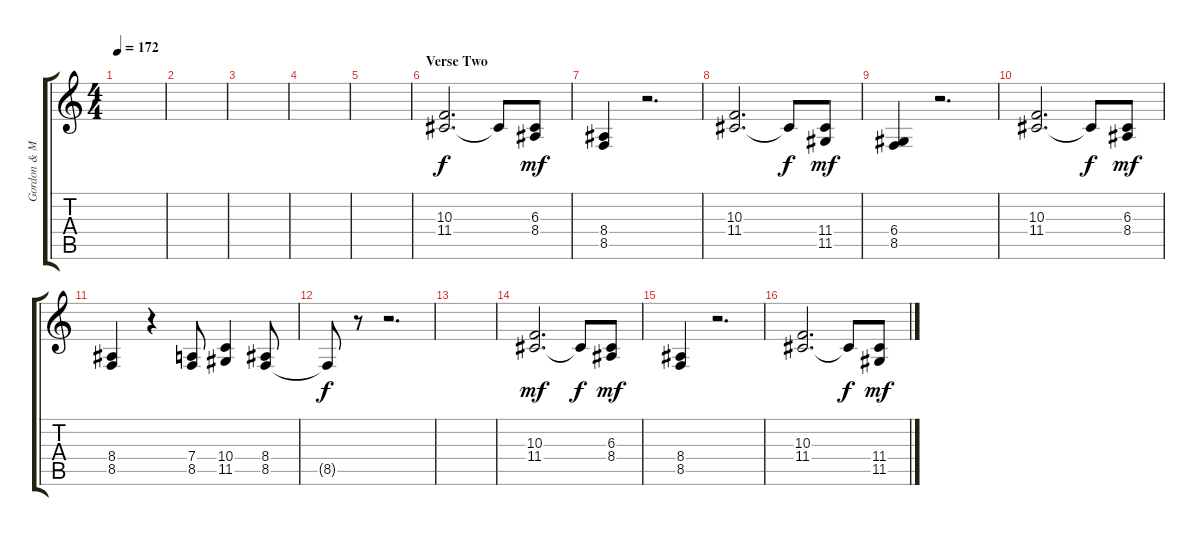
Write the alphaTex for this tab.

\track ("Gordon & Matt Vocals" "Gordon & M") {instrument baritonesax}
\staff {score tabs}
\tuning (E4 B3 G3 D3 A2 E2) {hide}
\ts (4 4)
\tempo 172
\clef g2
\ks c
|
|
|
|
|
\section ("" "Verse Two")
(10.3 11.4).2{d} 11.4{t}.8{dy f} (6.3 8.4).8{dy mf} |
(8.4 8.5).4 r.2{d} |
(10.3 11.4).2{d} 11.4{t}.8{dy f} (11.4 11.5).8{dy mf} |
(6.4 8.5).4 r.2{d} |
(10.3 11.4).2{d} 11.4{t}.8{dy f} (6.3 8.4).8{dy mf} |
(8.4 8.5).4 r.4 (7.4 8.5).8 (10.4 11.5).4 (8.4 8.5).8 |
8.5{t}.8{dy f} r.8 r.2{d} |
|
(10.3 11.4).2{d dy mf} 11.4{t}.8{dy f} (6.3 8.4).8{dy mf} |
(8.4 8.5).4 r.2{d} |
(10.3 11.4).2{d} 11.4{t}.8{dy f} (11.4 11.5).8{dy mf}
